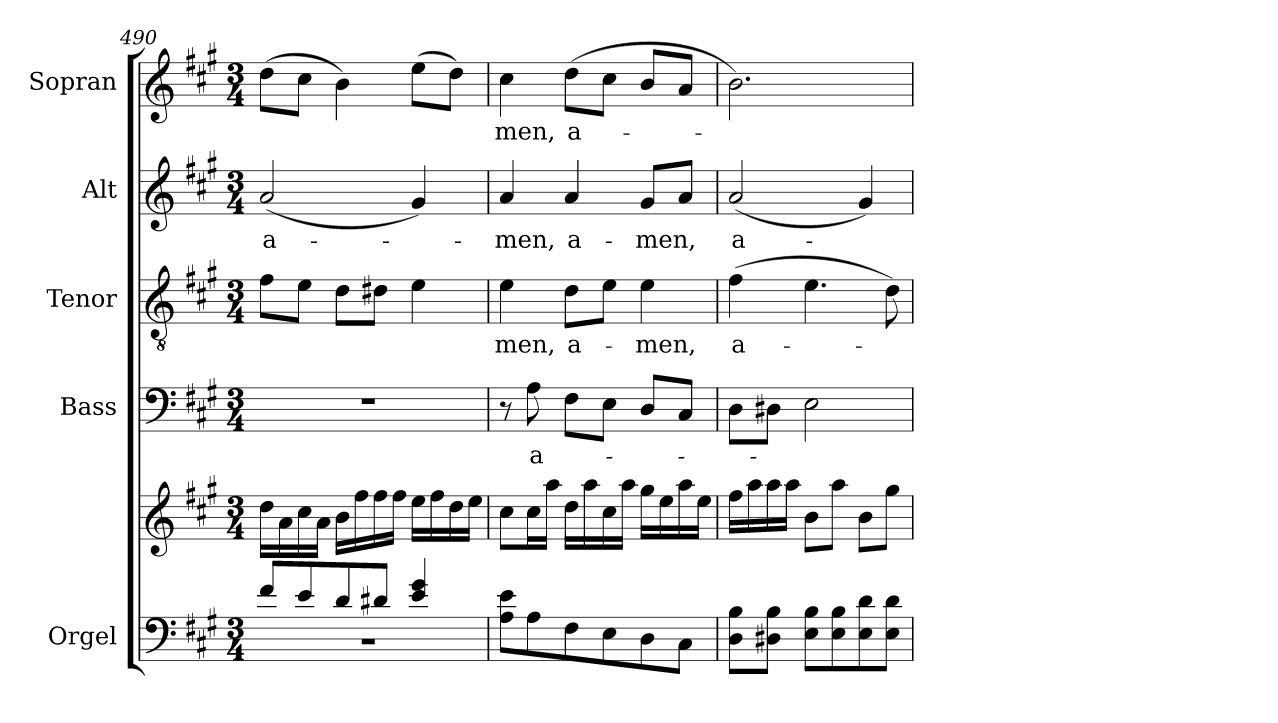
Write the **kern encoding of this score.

**kern	**kern	**kern	**text	**kern	**text	**kern	**text	**kern	**text
*part5	*part5	*part4	*part4	*part3	*part3	*part2	*part2	*part1	*part1
*staff6	*staff5	*staff4	*staff4	*staff3	*staff3	*staff2	*staff2	*staff1	*staff1
*I"Orgel	*	*I"Bass	*	*I"Tenor	*	*I"Alt	*	*I"Sopran	*
*I'Org.	*	*I'B.	*	*I'T.	*	*I'A.	*	*I'S.	*
!!LO:LB:g=z
*clefF4	*clefG2	*clefF4	*	*clefGv2	*	*clefG2	*	*clefG2	*
*k[f#c#g#]	*k[f#c#g#]	*k[f#c#g#]	*	*k[f#c#g#]	*	*k[f#c#g#]	*	*k[f#c#g#]	*
*A:	*A:	*A:	*	*A:	*	*A:	*	*A:	*
*M3/4	*M3/4	*M3/4	*	*M3/4	*	*M3/4	*	*M3/4	*
=490	=490	=490	=490	=490	=490	=490	=490	=490	=490
*^	*	*	*	*	*	*	*	*	*
!	!LO:N:vis=1	!	!	!	!	!	!	!LO:LY:b	!	!
8f#/L	2.r	16dd\LL	2.r	.	8f#\L	.	(<2a/	a-	(>8dd\L	.
.	.	16a\	.	.	.	.	.	.	.	.
8e/	.	16cc#\	.	.	8e\J	.	.	.	8cc#\J	.
.	.	16a\JJ	.	.	.	.	.	.	.	.
8d/	.	16b\LL	.	.	8d\L	.	.	.	4b\)	.
.	.	16ff#\	.	.	.	.	.	.	.	.
8d#X/J	.	16ff#\	.	.	8d#X\J	.	.	.	.	.
.	.	16ff#\JJ	.	.	.	.	.	.	.	.
4e/ 4g#/	.	16ee\LL	.	.	4e\	.	4g#/)	.	(>8ee\L	.
.	.	16ff#\	.	.	.	.	.	.	.	.
.	.	16dd\	.	.	.	.	.	.	8dd\J)	.
.	.	16ee\JJ	.	.	.	.	.	.	.	.
*v	*v	*	*	*	*	*	*	*	*	*
=491	=491	=491	=491	=491	=491	=491	=491	=491	=491
!	!	!	!	!	!LO:LY:b	!	!LO:LY:b	!	!LO:LY:b
8A\ 8e\L	8cc#\L	8r	.	4e\	-men,	4a/	-men,	4cc#\	-men,
!	!	!	!LO:LY:b	!	!	!	!	!	!
8A\	16cc#\L	8A\	a-	.	.	.	.	.	.
.	16aa\JJ	.	.	.	.	.	.	.	.
!	!	!	!	!	!LO:LY:b	!	!LO:LY:b	!	!LO:LY:b
8F#\	16dd\LL	8F#\L	.	8d\L	a-	4a/	a-	(>8dd\L	a-
.	16aa\	.	.	.	.	.	.	.	.
8E\	16cc#\	8E\J	.	8e\J	.	.	.	8cc#\J	.
.	16aa\JJ	.	.	.	.	.	.	.	.
!	!	!	!	!	!LO:LY:b	!	!LO:LY:b	!	!
8D\	16gg#\LL	8D/L	.	4e\	-men,	8g#/L	-men,	8b/L	.
.	16ee\	.	.	.	.	.	.	.	.
8C#\J	16aa\	8C#/J	.	.	.	8a/J	.	8a/J	.
.	16ee\JJ	.	.	.	.	.	.	.	.
=492	=492	=492	=492	=492	=492	=492	=492	=492	=492
!	!	!	!	!	!LO:LY:b	!	!LO:LY:b	!	!
8D\ 8B\L	16ff#\LL	8D\L	.	(>4f#\	a-	(<2a/	a-	2.b\)	.
.	16aa\	.	.	.	.	.	.	.	.
8D#X\ 8B\J	16aa\	8D#X\J	.	.	.	.	.	.	.
.	16aa\JJ	.	.	.	.	.	.	.	.
8E\ 8B\L	8b\L	2E\	.	4.e\	.	.	.	.	.
8E\ 8B\	8aa\J	.	.	.	.	.	.	.	.
8E\ 8d\	8b\L	.	.	.	.	4g#/)	.	.	.
8E\ 8d\J	8gg#\J	.	.	8d\)	.	.	.	.	.
=	=	=	=	=	=	=	=	=	=
*-	*-	*-	*-	*-	*-	*-	*-	*-	*-
